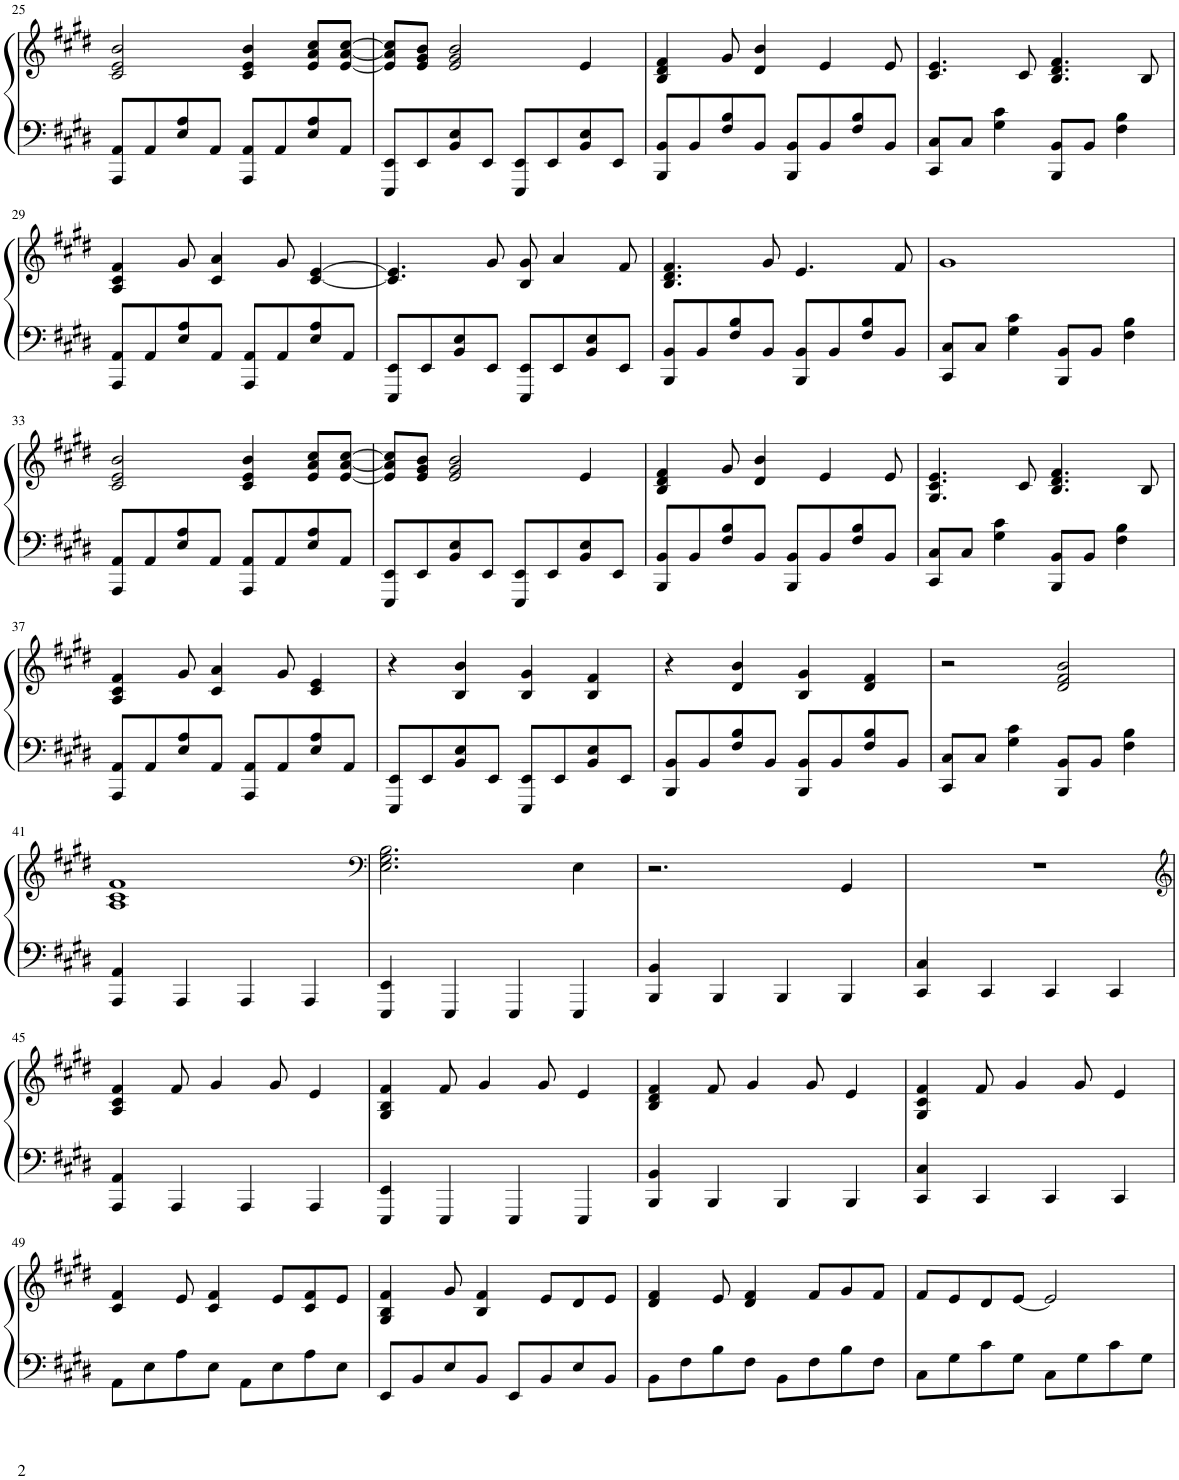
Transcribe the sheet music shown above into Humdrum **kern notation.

**kern	**kern
*part1	*part1
*staff2	*staff1
*I"Piano	*
*I'Pno	*
!!LO:PB:g=z
*clefF4	*clefG2
*k[f#c#g#d#]	*k[f#c#g#d#]
*M4/4	*M4/4
=25	=25
8AAA/ 8AA/L	2c#/ 2e/ 2b/
8AA/	.
8E/ 8A/	.
8AA/J	.
8AAA/ 8AA/L	4c#/ 4e/ 4b/
8AA/	.
8E/ 8A/	8e/ 8a/ 8cc#/L
8AA/J	[8e/ [8a/ [8cc#/J
=26	=26
8EEE/ 8EE/L	8e/] 8a/] 8cc#/]L
8EE/	8e/ 8g#/ 8b/J
8BB/ 8E/	2e/ 2g#/ 2b/
8EE/J	.
8EEE/ 8EE/L	.
8EE/	.
8BB/ 8E/	4e/
8EE/J	.
=27	=27
8BBB/ 8BB/L	4B/ 4d#/ 4f#/
8BB/	.
8F#/ 8B/	8g#/
8BB/J	4d#/ 4b/
8BBB/ 8BB/L	.
8BB/	4e/
8F#/ 8B/	.
8BB/J	8e/
=28	=28
8CC#/ 8C#/L	4.c#/ 4.e/
8C#/J	.
4G#\ 4c#\	.
.	8c#/
8BBB/ 8BB/L	4.B/ 4.d#/ 4.f#/
8BB/J	.
4F#\ 4B\	.
.	8B/
!!LO:LB:g=z
=29	=29
8AAA/ 8AA/L	4A/ 4c#/ 4f#/
8AA/	.
8E/ 8A/	8g#/
8AA/J	4c#/ 4a/
8AAA/ 8AA/L	.
8AA/	8g#/
8E/ 8A/	[4c#/ [4e/
8AA/J	.
=30	=30
8EEE/ 8EE/L	4.c#/] 4.e/]
8EE/	.
8BB/ 8E/	.
8EE/J	8g#/
8EEE/ 8EE/L	8B/ 8g#/
8EE/	4a/
8BB/ 8E/	.
8EE/J	8f#/
=31	=31
8BBB/ 8BB/L	4.B/ 4.d#/ 4.f#/
8BB/	.
8F#/ 8B/	.
8BB/J	8g#/
8BBB/ 8BB/L	4.e/
8BB/	.
8F#/ 8B/	.
8BB/J	8f#/
=32	=32
8CC#/ 8C#/L	1g#
8C#/J	.
4G#\ 4c#\	.
8BBB/ 8BB/L	.
8BB/J	.
4F#\ 4B\	.
!!LO:LB:g=z
=33	=33
8AAA/ 8AA/L	2c#/ 2e/ 2b/
8AA/	.
8E/ 8A/	.
8AA/J	.
8AAA/ 8AA/L	4c#/ 4e/ 4b/
8AA/	.
8E/ 8A/	8e/ 8a/ 8cc#/L
8AA/J	[8e/ [8a/ [8cc#/J
=34	=34
8EEE/ 8EE/L	8e/] 8a/] 8cc#/]L
8EE/	8e/ 8g#/ 8b/J
8BB/ 8E/	2e/ 2g#/ 2b/
8EE/J	.
8EEE/ 8EE/L	.
8EE/	.
8BB/ 8E/	4e/
8EE/J	.
=35	=35
8BBB/ 8BB/L	4B/ 4d#/ 4f#/
8BB/	.
8F#/ 8B/	8g#/
8BB/J	4d#/ 4b/
8BBB/ 8BB/L	.
8BB/	4e/
8F#/ 8B/	.
8BB/J	8e/
=36	=36
8CC#/ 8C#/L	4.G#/ 4.c#/ 4.e/
8C#/J	.
4G#\ 4c#\	.
.	8c#/
8BBB/ 8BB/L	4.B/ 4.d#/ 4.f#/
8BB/J	.
4F#\ 4B\	.
.	8B/
!!LO:LB:g=z
=37	=37
8AAA/ 8AA/L	4A/ 4c#/ 4f#/
8AA/	.
8E/ 8A/	8g#/
8AA/J	4c#/ 4a/
8AAA/ 8AA/L	.
8AA/	8g#/
8E/ 8A/	4c#/ 4e/
8AA/J	.
=38	=38
8EEE/ 8EE/L	4r
8EE/	.
8BB/ 8E/	4B/ 4b/
8EE/J	.
8EEE/ 8EE/L	4B/ 4g#/
8EE/	.
8BB/ 8E/	4B/ 4f#/
8EE/J	.
=39	=39
8BBB/ 8BB/L	4r
8BB/	.
8F#/ 8B/	4d#/ 4b/
8BB/J	.
8BBB/ 8BB/L	4B/ 4g#/
8BB/	.
8F#/ 8B/	4d#/ 4f#/
8BB/J	.
=40	=40
8CC#/ 8C#/L	2r
8C#/J	.
4G#\ 4c#\	.
8BBB/ 8BB/L	2d#/ 2f#/ 2b/
8BB/J	.
4F#\ 4B\	.
!!LO:LB:g=z
=41	=41
4AAA/ 4AA/	1A 1c# 1f#
4AAA/	.
4AAA/	.
4AAA/	.
=42	=42
*	*clefF4
4EEE/ 4EE/	2.E\ 2.G#\ 2.B\
4EEE/	.
4EEE/	.
4EEE/	4E\
=43	=43
4BBB/ 4BB/	2.r
4BBB/	.
4BBB/	.
4BBB/	4GG#/
=44	=44
4CC#/ 4C#/	1r
4CC#/	.
4CC#/	.
4CC#/	.
!!LO:LB:g=z
=45	=45
*	*clefG2
4AAA/ 4AA/	4A/ 4c#/ 4f#/
4AAA/	8f#/
.	4g#/
4AAA/	.
.	8g#/
4AAA/	4e/
=46	=46
4EEE/ 4EE/	4G#/ 4B/ 4f#/
4EEE/	8f#/
.	4g#/
4EEE/	.
.	8g#/
4EEE/	4e/
=47	=47
4BBB/ 4BB/	4B/ 4d#/ 4f#/
4BBB/	8f#/
.	4g#/
4BBB/	.
.	8g#/
4BBB/	4e/
=48	=48
4CC#/ 4C#/	4G#/ 4c#/ 4f#/
4CC#/	8f#/
.	4g#/
4CC#/	.
.	8g#/
4CC#/	4e/
!!LO:LB:g=z
=49	=49
8AA\L	4c#/ 4f#/
8E\	.
8A\	8e/
8E\J	4c#/ 4f#/
8AA\L	.
8E\	8e/L
8A\	8c#/ 8f#/
8E\J	8e/J
=50	=50
8EE/L	4G#/ 4B/ 4f#/
8BB/	.
8E/	8g#/
8BB/J	4B/ 4f#/
8EE/L	.
8BB/	8e/L
8E/	8d#/
8BB/J	8e/J
=51	=51
8BB\L	4d#/ 4f#/
8F#\	.
8B\	8e/
8F#\J	4d#/ 4f#/
8BB\L	.
8F#\	8f#/L
8B\	8g#/
8F#\J	8f#/J
=52	=52
8C#\L	8f#/L
8G#\	8e/
8c#\	8d#/
8G#\J	[8e/J
8C#\L	2e/]
8G#\	.
8c#\	.
8G#\J	.
=	=
*-	*-
